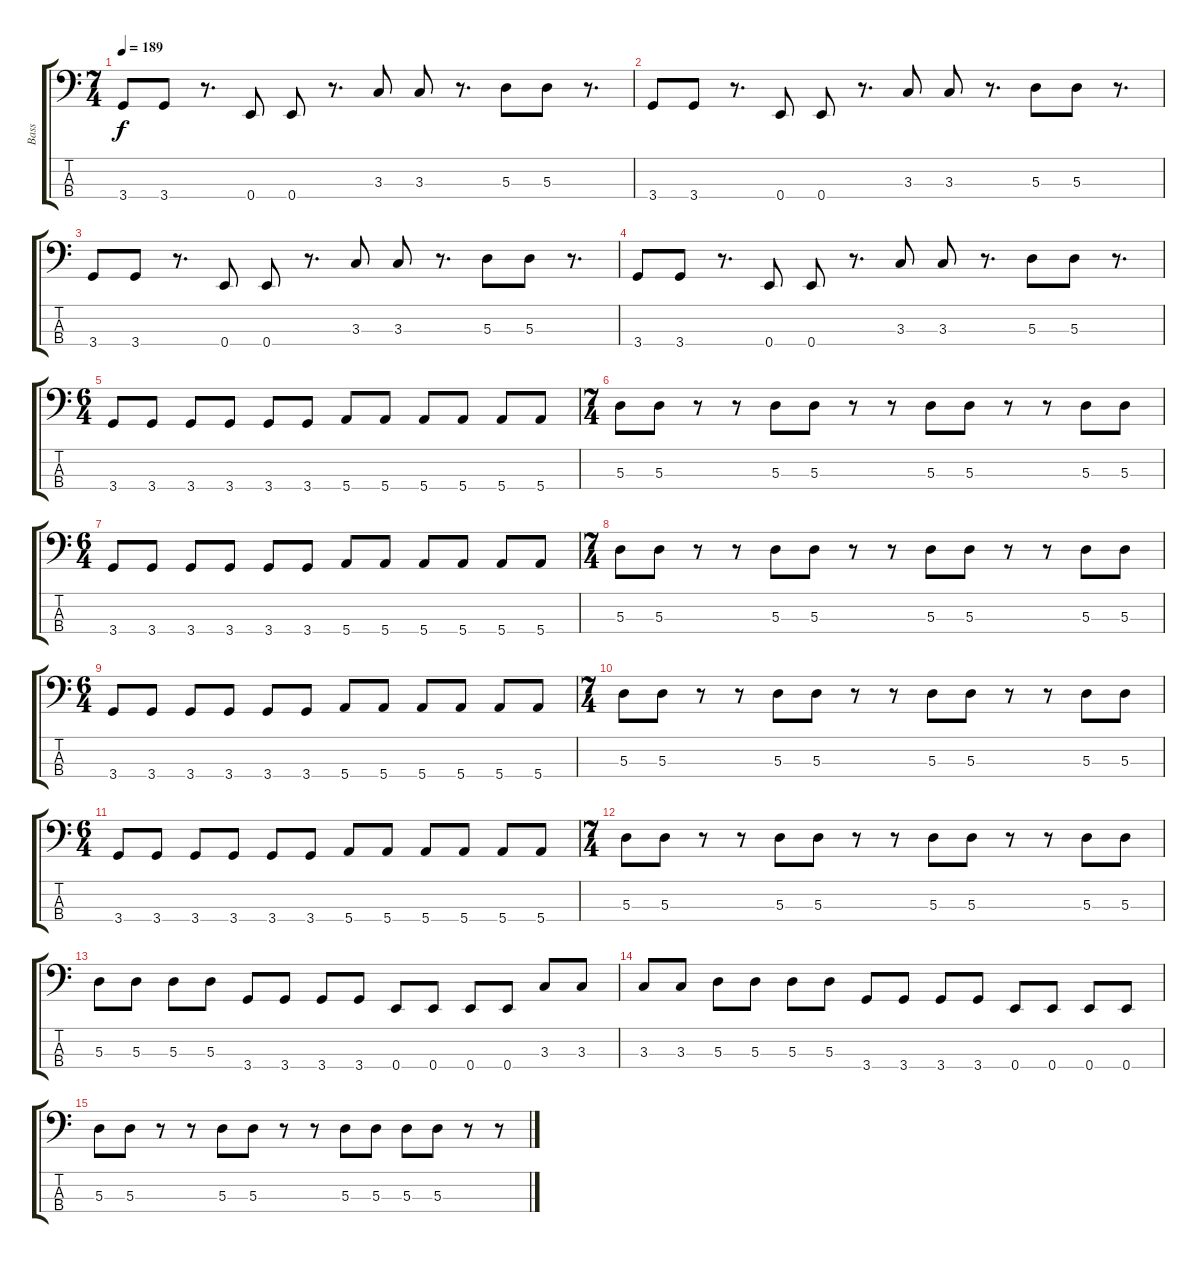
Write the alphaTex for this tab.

\track ("Bass" "Bass") {instrument electricbassfinger}
\staff {score tabs}
\tuning (G2 D2 A1 E1) {hide}
\ts (7 4)
\tempo 189
\clef f4
\ks c
3.4.8{dy f} 3.4.8 r.8{d} 0.4.8 0.4.8 r.8{d} 3.3.8 3.3.8 r.8{d} 5.3.8 5.3.8 r.8{d} |
3.4.8 3.4.8 r.8{d} 0.4.8 0.4.8 r.8{d} 3.3.8 3.3.8 r.8{d} 5.3.8 5.3.8 r.8{d} |
3.4.8 3.4.8 r.8{d} 0.4.8 0.4.8 r.8{d} 3.3.8 3.3.8 r.8{d} 5.3.8 5.3.8 r.8{d} |
3.4.8 3.4.8 r.8{d} 0.4.8 0.4.8 r.8{d} 3.3.8 3.3.8 r.8{d} 5.3.8 5.3.8 r.8{d} |
\ts (6 4)
3.4.8 3.4.8 3.4.8 3.4.8 3.4.8 3.4.8 5.4.8 5.4.8 5.4.8 5.4.8 5.4.8 5.4.8 |
\ts (7 4)
5.3.8 5.3.8 r.8 r.8 5.3.8 5.3.8 r.8 r.8 5.3.8 5.3.8 r.8 r.8 5.3.8 5.3.8 |
\ts (6 4)
3.4.8 3.4.8 3.4.8 3.4.8 3.4.8 3.4.8 5.4.8 5.4.8 5.4.8 5.4.8 5.4.8 5.4.8 |
\ts (7 4)
5.3.8 5.3.8 r.8 r.8 5.3.8 5.3.8 r.8 r.8 5.3.8 5.3.8 r.8 r.8 5.3.8 5.3.8 |
\ts (6 4)
3.4.8 3.4.8 3.4.8 3.4.8 3.4.8 3.4.8 5.4.8 5.4.8 5.4.8 5.4.8 5.4.8 5.4.8 |
\ts (7 4)
5.3.8 5.3.8 r.8 r.8 5.3.8 5.3.8 r.8 r.8 5.3.8 5.3.8 r.8 r.8 5.3.8 5.3.8 |
\ts (6 4)
3.4.8 3.4.8 3.4.8 3.4.8 3.4.8 3.4.8 5.4.8 5.4.8 5.4.8 5.4.8 5.4.8 5.4.8 |
\ts (7 4)
5.3.8 5.3.8 r.8 r.8 5.3.8 5.3.8 r.8 r.8 5.3.8 5.3.8 r.8 r.8 5.3.8 5.3.8 |
5.3.8 5.3.8 5.3.8 5.3.8 3.4.8 3.4.8 3.4.8 3.4.8 0.4.8 0.4.8 0.4.8 0.4.8 3.3.8 3.3.8 |
3.3.8 3.3.8 5.3.8 5.3.8 5.3.8 5.3.8 3.4.8 3.4.8 3.4.8 3.4.8 0.4.8 0.4.8 0.4.8 0.4.8 |
5.3.8 5.3.8 r.8 r.8 5.3.8 5.3.8 r.8 r.8 5.3.8 5.3.8 5.3.8 5.3.8 r.8 r.8
